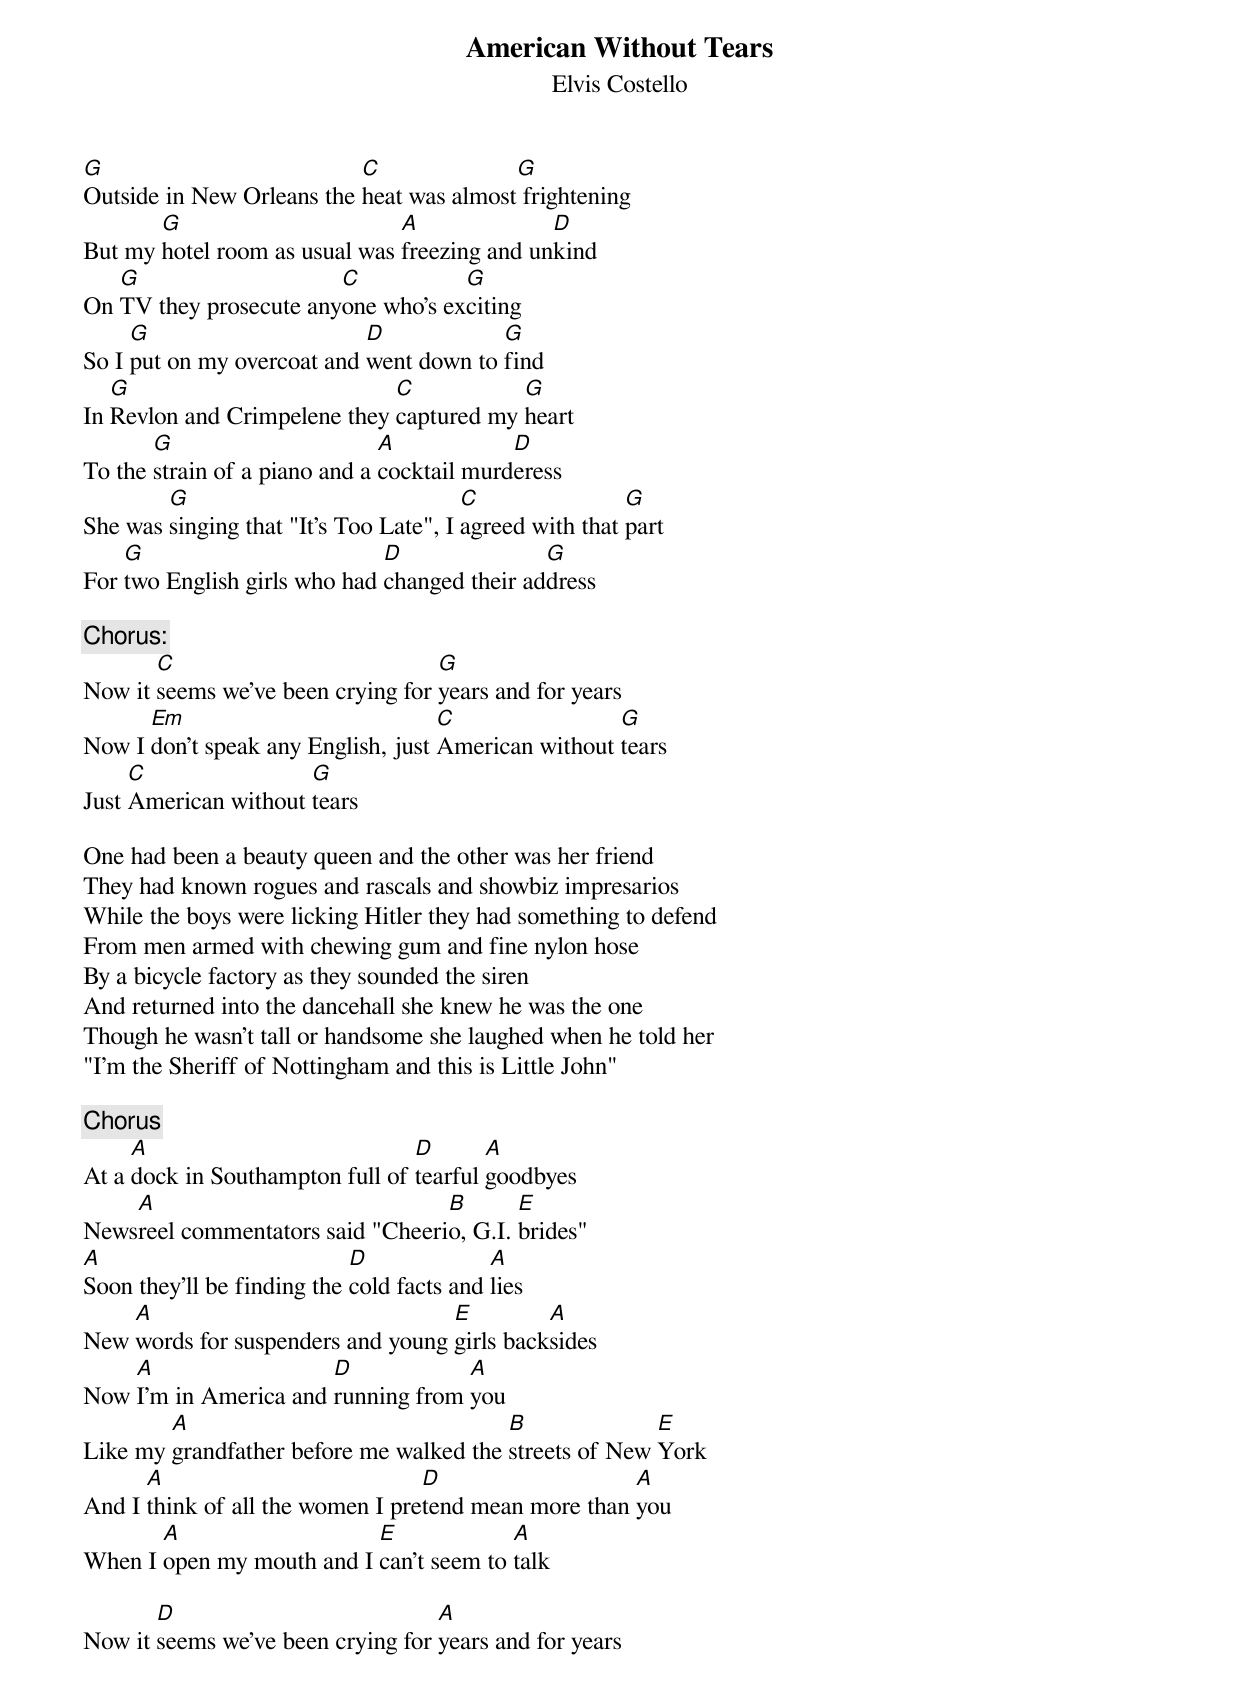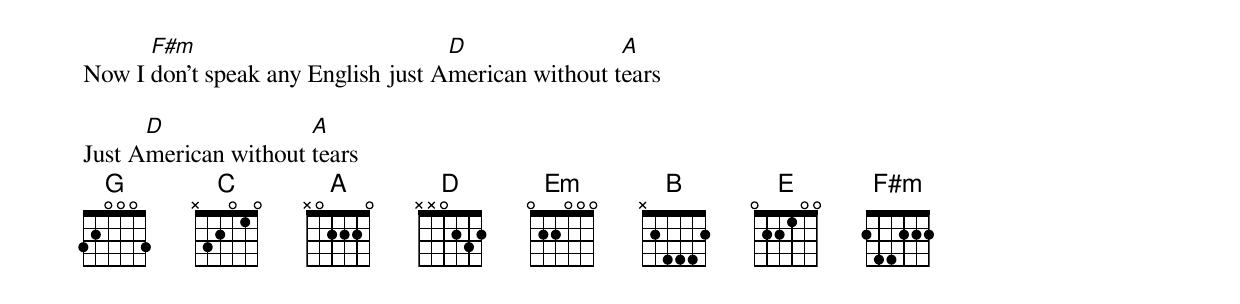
{t:American Without Tears}
{st:Elvis Costello}

[G]Outside in New Orleans the [C]heat was almost[G] frightening
But my [G]hotel room as usual was [A]freezing and un[D]kind
On [G]TV they prosecute any[C]one who's ex[G]citing
So I [G]put on my overcoat and [D]went down to [G]find
In [G]Revlon and Crimpelene they [C]captured my [G]heart
To the [G]strain of a piano and a [A]cocktail murd[D]eress
She was [G]singing that "It's Too Late", I [C]agreed with that [G]part
For [G]two English girls who had [D]changed their ad[G]dress

{c:Chorus:}
Now it [C]seems we've been crying for [G]years and for years
Now I [Em]don't speak any English, just [C]American without [G]tears
Just [C]American without [G]tears

One had been a beauty queen and the other was her friend
They had known rogues and rascals and showbiz impresarios
While the boys were licking Hitler they had something to defend
From men armed with chewing gum and fine nylon hose
By a bicycle factory as they sounded the siren
And returned into the dancehall she knew he was the one
Though he wasn't tall or handsome she laughed when he told her
"I'm the Sheriff of Nottingham and this is Little John"

{Chorus}
At a [A]dock in Southampton full of [D]tearful [A]goodbyes
News[A]reel commentators said "Cheeri[B]o, G.I. [E]brides"
[A]Soon they'll be finding the [D]cold facts and [A]lies
New [A]words for suspenders and young [E]girls back[A]sides
Now [A]I'm in America and [D]running from [A]you
Like my [A]grandfather before me walked the [B]streets of New [E]York
And I [A]think of all the women I pre[D]tend mean more than [A]you
When I [A]open my mouth and I [E]can't seem to [A]talk

Now it [D]seems we've been crying for [A]years and for years
Now I [F#m]don't speak any English just A[D]merican without t[A]ears

Just A[D]merican without [A]tears
